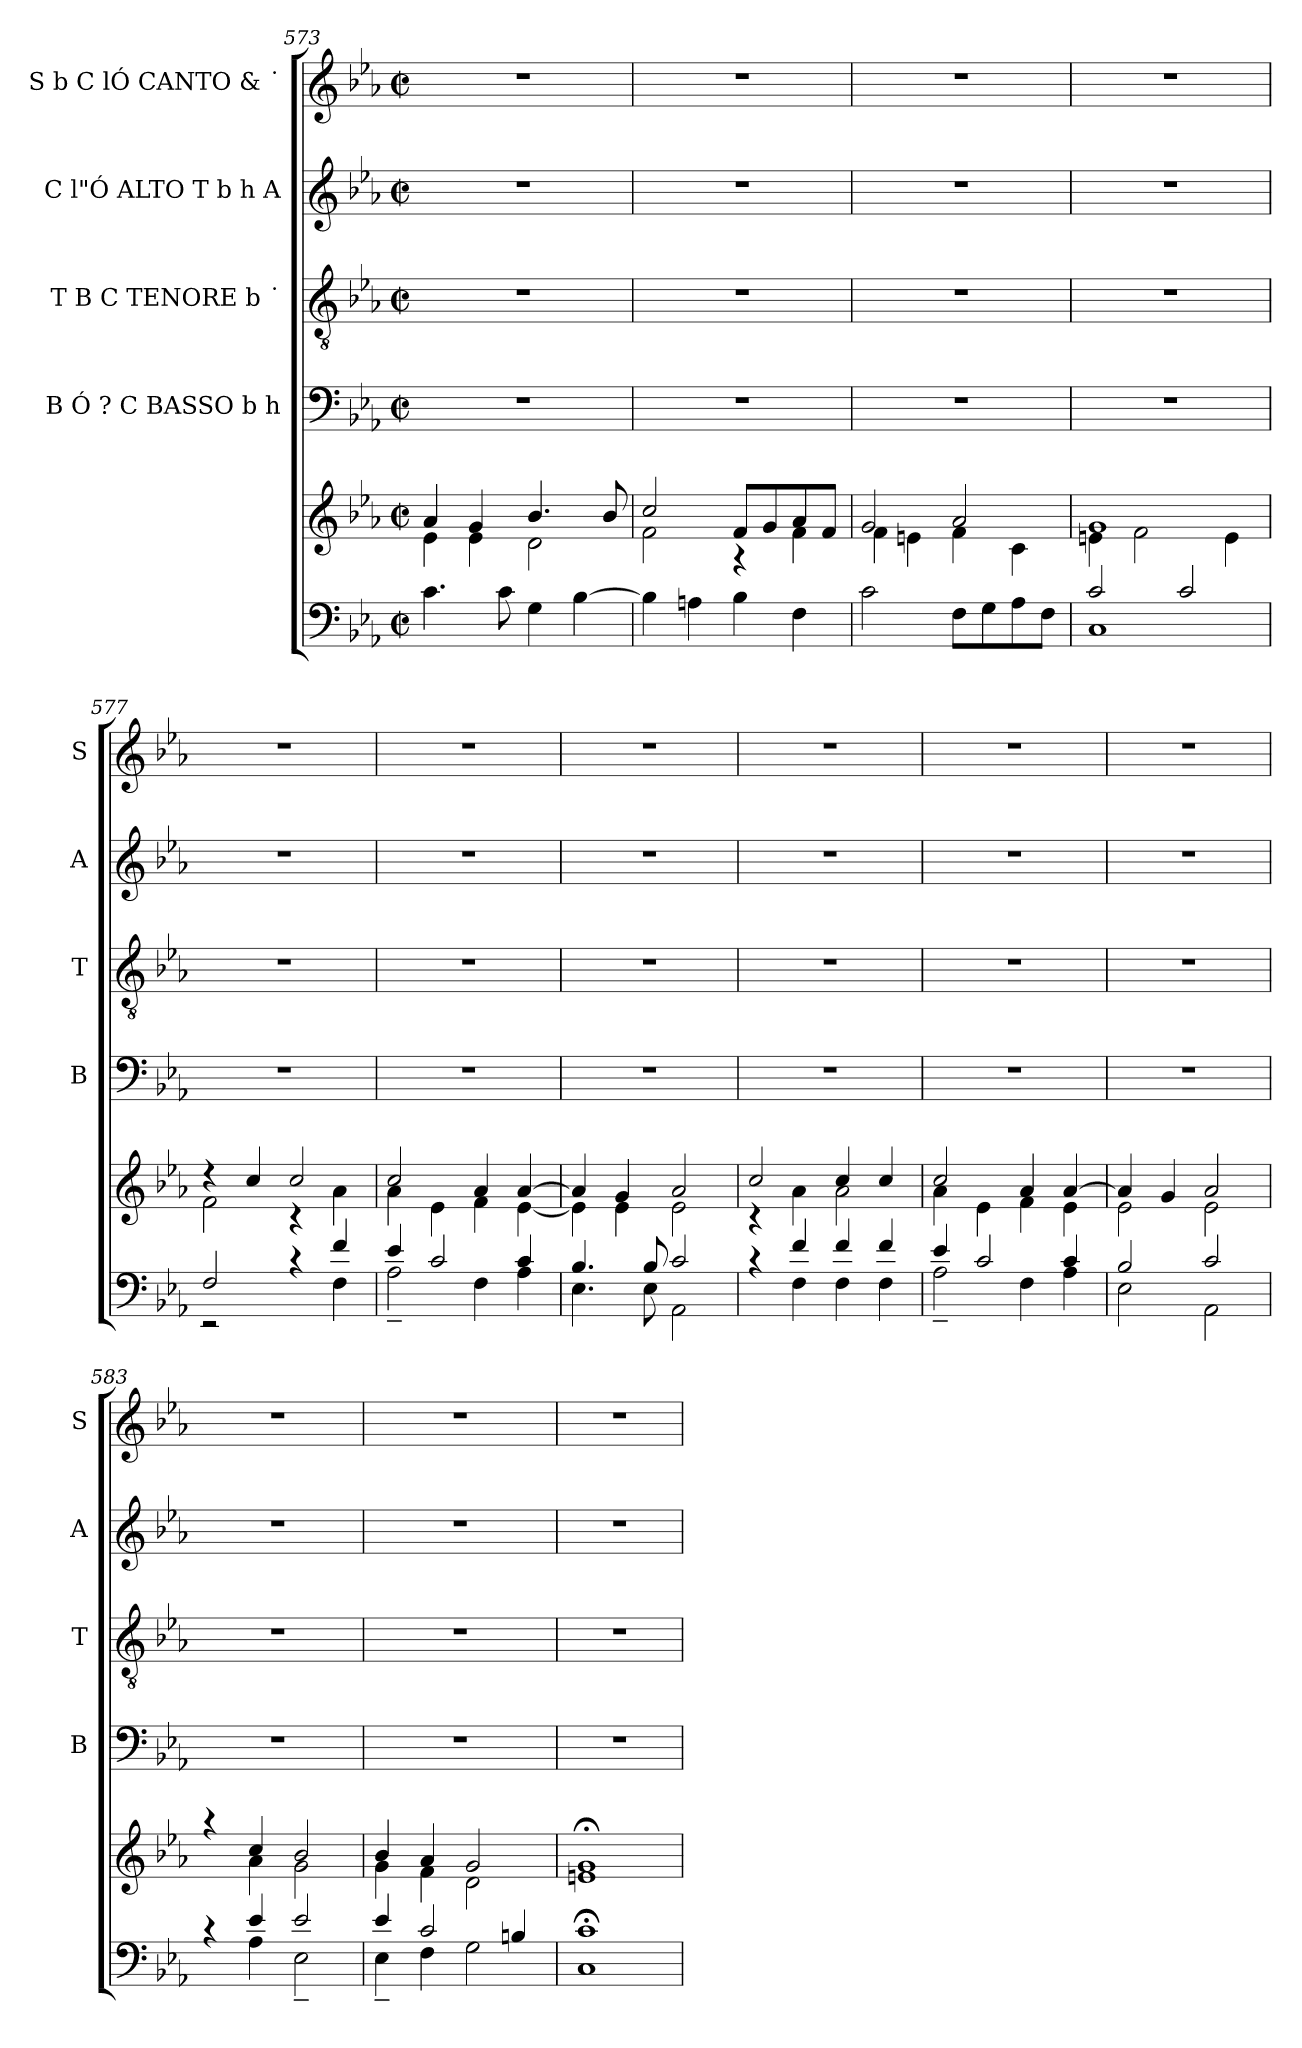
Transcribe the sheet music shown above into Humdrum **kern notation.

**kern	**kern	**kern	**kern	**kern	**kern
*part6	*part5	*part4	*part3	*part2	*part1
*staff6	*staff5	*staff4	*staff3	*staff2	*staff1
*	*	*I"B Ó ? C BASSO b h	*I"T B C TENORE b ˙	*I"C l"Ó ALTO T b h A	*I"S b C lÓ CANTO & ˙
*	*	*I'B	*I'T	*I'A	*I'S
!!LO:LB:g=z
*clefF4	*clefG2	*clefF4	*clefGv2	*clefG2	*clefG2
*k[b-e-a-]	*k[b-e-a-]	*k[b-e-a-]	*k[b-e-a-]	*k[b-e-a-]	*k[b-e-a-]
*E-:	*E-:	*E-:	*E-:	*E-:	*E-:
*M2/2	*M2/2	*M2/2	*M2/2	*M2/2	*M2/2
*met(c|)	*met(c|)	*met(c|)	*met(c|)	*met(c|)	*met(c|)
=573	=573	=573	=573	=573	=573
*	*^	*	*	*	*
4.c\	4a-/	4e-\	1r	1r	1r	1r
.	4g/	4e-\	.	.	.	.
8c\	.	.	.	.	.	.
4G\	4.b-/	2d\	.	.	.	.
[>4B-\	.	.	.	.	.	.
.	8b-/	.	.	.	.	.
=574	=574	=574	=574	=574	=574	=574
4B-\]	2cc/	2f\	1r	1r	1r	1r
4An\	.	.	.	.	.	.
4B-\	8f/L	4rA	.	.	.	.
.	8g/	.	.	.	.	.
4F\	8a-/	4f\	.	.	.	.
.	8f/J	.	.	.	.	.
=575	=575	=575	=575	=575	=575	=575
2c\	2g/	4f\	1r	1r	1r	1r
.	.	4en\	.	.	.	.
8F\L	2a-/	4f\	.	.	.	.
8G\	.	.	.	.	.	.
8A-\	.	4c\	.	.	.	.
8F\J	.	.	.	.	.	.
=576	=576	=576	=576	=576	=576	=576
*^	*	*	*	*	*	*
2c/	1C	1g	4en\	1r	1r	1r	1r
.	.	.	2f\	.	.	.	.
2c/	.	.	.	.	.	.	.
.	.	.	4e\	.	.	.	.
=577	=577	=577	=577	=577	=577	=577	=577
2F/	2rEE	4rdd	2f\	1r	1r	1r	1r
.	.	4cc/	.	.	.	.	.
4rc	4ryy	2cc/	4rc	.	.	.	.
4f/	4F\	.	4a-\	.	.	.	.
!!LO:LB:g=z
=578	=578	=578	=578	=578	=578	=578	=578
4e-/	2A-~<\	2cc/	4a-\	1r	1r	1r	1r
2c/	.	.	4e-\	.	.	.	.
.	4F\	4a-/	4f\	.	.	.	.
4c/	4A-\	[>4a-/	[<4e-\	.	.	.	.
=579	=579	=579	=579	=579	=579	=579	=579
4.B-/	4.E-\	4a-/]	4e-\]	1r	1r	1r	1r
.	.	4g/	4e-\	.	.	.	.
8B-/	8E-\	.	.	.	.	.	.
2c/	2AA-\	2a-/	2e-\	.	.	.	.
=580	=580	=580	=580	=580	=580	=580	=580
4rc	4ryy	2cc/	4rc	1r	1r	1r	1r
4f/	4F\	.	4a-\	.	.	.	.
4f/	4F\	4cc/	2a-\	.	.	.	.
4f/	4F\	4cc/	.	.	.	.	.
=581	=581	=581	=581	=581	=581	=581	=581
4e-/	2A-~<\	2cc/	4a-\	1r	1r	1r	1r
2c/	.	.	4e-\	.	.	.	.
.	4F\	4a-/	4f\	.	.	.	.
4c/	4A-\	[>4a-/	4e-\	.	.	.	.
=582	=582	=582	=582	=582	=582	=582	=582
2B-/	2E-\	4a-/]	2e-\	1r	1r	1r	1r
.	.	4g/	.	.	.	.	.
2c/	2AA-\	2a-/	2e-\	.	.	.	.
=583	=583	=583	=583	=583	=583	=583	=583
4rc	4ryy	4raa	4ryy	1r	1r	1r	1r
4e-/	4A-\	4cc/	4a-\	.	.	.	.
2e-/	2E-~<\	2b-/	2g\	.	.	.	.
!!LO:LB:g=z
=584	=584	=584	=584	=584	=584	=584	=584
4e-/	4E-~<\	4b-/	4g\	1r	1r	1r	1r
2c/	4F\	4a-/	4f\	.	.	.	.
.	2G\	2g/	2d\	.	.	.	.
4Bn/	.	.	.	.	.	.	.
*v	*v	*	*	*	*	*	*
*	*v	*v	*	*	*	*
=585	=585	=585	=585	=585	=585
1C;< 1c;<	1en; 1g;	1r	1r	1r	1r
=	=	=	=	=	=
*-	*-	*-	*-	*-	*-
